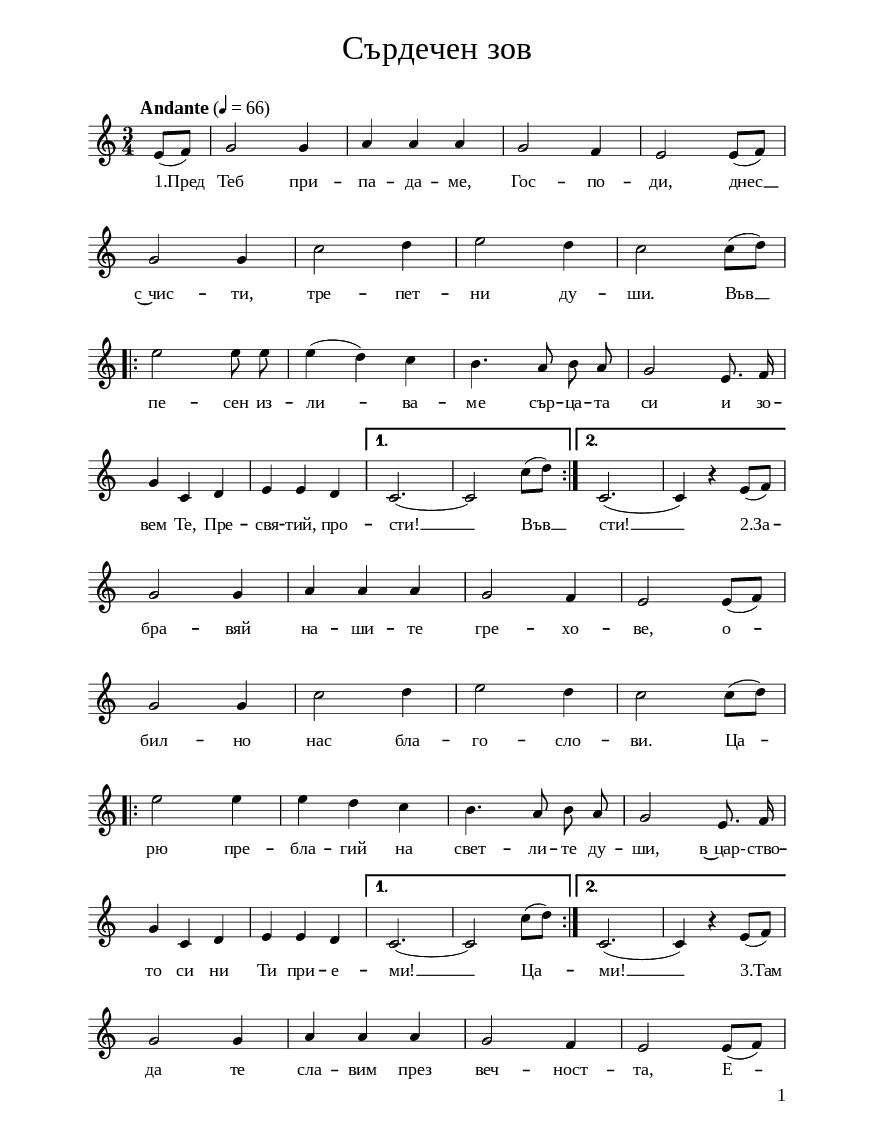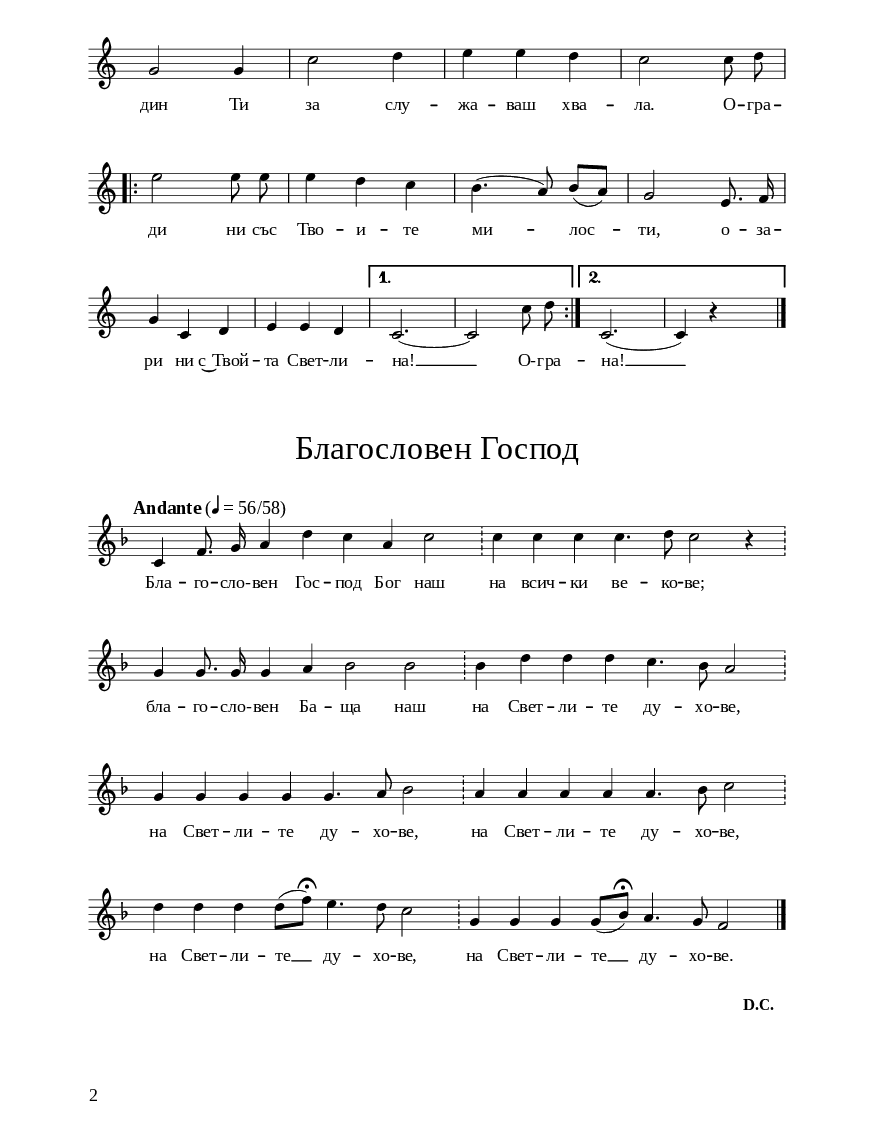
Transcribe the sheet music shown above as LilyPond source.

\version "2.24.2"

% include paper part and global functions
\include "include/globals.ily"

\bookpart {
  \label #'ref039
  \tocItem \markup "Сърдечен зов"
  \include "include/bookpart-paper.ily"
  \score {
    \include "include/score-layout.ily"

    \new Voice \absolute {
      \clef treble
      \key c \major
      \time 3/4
      \tempoFunc "Andante" 4 "66"
      \autoBeamOff
      \partial 4
      e'8 ([f'8]) |  g'2 g'4 |  a'4 a' a' | g'2 f'4 | e'2 e'8 ([ f' ]) | \break

      g'2 g'4 | c''2 d''4 | e''2 d''4 | c''2 c''8 ( [d''8]) | \break

      \repeat volta 2 {
        e''2 e''8 e'' | e''4 ( d'' ) c'' | b'4. a'8   b' a' | g'2 e'8. f'16 | \break
        g'4 c' d' | e' e' d' |
      }
      \alternative {
        { c'2. ~| c'2  \slurSolid c''8 ( [ d'' ] ) |  }

        { c'2.  ( | c'4 ) r4 e'8 ([f'8 ])| \break }
      }

      g'2 g'4 |  a'4 a' a' | g'2 f'4 | e'2 e'8 ([ f' ]) | \break

      g'2 g'4 | c''2 d''4 | e''2 d''4 | c''2 c''8 ( [d''8]) | \break

      \repeat volta 2 {
        e''2 e''4 | e''4 d'' c'' | b'4. a'8  b' a' | g'2 e'8. f'16 | \break
        g'4 c' d' | e' e' d' |
      }

      \alternative {
        { c'2. ~| c'2  c''8 ( [ d'' ] ) |  }
        { c'2. ( | c'4 ) r4 e'8 ([f'8 ])| \break }
      }

      g'2 g'4 |  a'4 a' a' | g'2 f'4 | e'2 e'8 ([ f' ]) | \break

      g'2 g'4 | c''2 d''4 | e''4 e''4 d''4 | c''2 c''8 d''8 | \break

      \repeat volta 2 {
        e''2 e''8  e'' | e''4  d'' c'' | b'4. ( a'8 )  b' ([a']) | g'2 e'8. f'16 | \break
        g'4 c' d' | e' e' d' |
      }
      \alternative {
        { c'2. ~| c'2 c''8  d''   |   }
        { c'2. ( | c'4 ) r4 s4 \bar "|."  | \break }
      }

    }

    \addlyrics {
      "1.Пред" Теб при -- па -- да -- ме, Гос -- по -- ди, днес __
      с~чис -- ти, тре -- пет -- ни  ду -- ши. Във __
      пе -- сен из -- ли --  ва -- ме  сър -- ца -- та си и зо --
      вем Те, Пре -- свя -- тий, про -- сти! __ Във __ сти! __

      "2.За" -- бра -- вяй на -- ши -- те гре -- хо -- ве, о --
      бил -- но нас бла -- го -- сло -- ви. Ца --
      рю пре -- бла -- гий на свет -- ли -- те ду -- ши, "в~цар-" -- ство --
      то си ни Ти при -- е -- ми! __ Ца -- ми! __

      "3.Там" да те сла -- вим през веч -- ност -- та, E --
      дин Ти за слу -- жа -- ваш хва -- ла. О -- гра --
      ди ни със Тво -- и -- те ми -- лос -- ти, о -- за --
      ри ни с~Твой -- та Свет -- ли -- на! __ "О-" -- гра -- на! __
    }

    \header {
      title = \titleFunc "Сърдечен зов" "Sărdečen zov"
    }

    \midi{}

  } % score

  \label #'ref040
  \tocItem \markup "Благословен Господ"
  \include "include/bookpart-paper.ily"
  \score {
    \include "include/score-layout.ily"

    \new Voice \absolute {
      \clef treble
      \omit Score.TimeSignature
      \cadenzaOn % allows custom bar lines
      \key f \major
      \tempoFunc "Andante" 4 "56/58"
      \override Staff.BarLine.gap = 0.5
      \autoBeamOff
      \autoBeamOff

      c'4 f'8. g'16 a'4 d'' c'' a' c''2 | \bar "!" c''4 c'' c'' c''4. d''8 c''2 r4 | \bar "!" \break
      g'4 g'8. g'16 g'4 a' bes'2 bes' | \bar "!" bes'4 d'' d'' d'' c''4. bes'8 a'2 | \bar "!" \break
      g'4 g' g' g' g'4. a'8 bes'2 | \bar "!" a'4 a' a' a' a'4. bes'8 c''2 | \bar "!" \break
      d''4 d'' d'' d''8 ([f'']) \fermata e''4. d''8 c''2 | \bar "!" g'4 g' g' g'8 ([ bes' ]) \fermata a'4. g'8 f'2 | \bar "|."
    }
    \addlyrics {
      Бла -- го --
      "сло-" -- вен Гос -- под Бог наш на всич -- ки ве
      -- ко -- ве; бла -- го -- "сло-" -- вен Ба -- ща наш
      на Свет -- ли -- те ду -- хо -- ве, на Свет --
      ли -- те ду -- хо -- ве, на Свет -- ли -- те ду
      -- хо -- ве, на Свет -- ли -- те __ ду -- хо -- ве,
      на Свет -- ли -- те __ ду -- хо -- ве.}

      \header {
        title = \titleFunc "Благословен Господ" "Blagosloven Gospod"
      }

      \midi{}

    } % score

    \markup \dc-one "D.C."

  
  

} % bookpart
